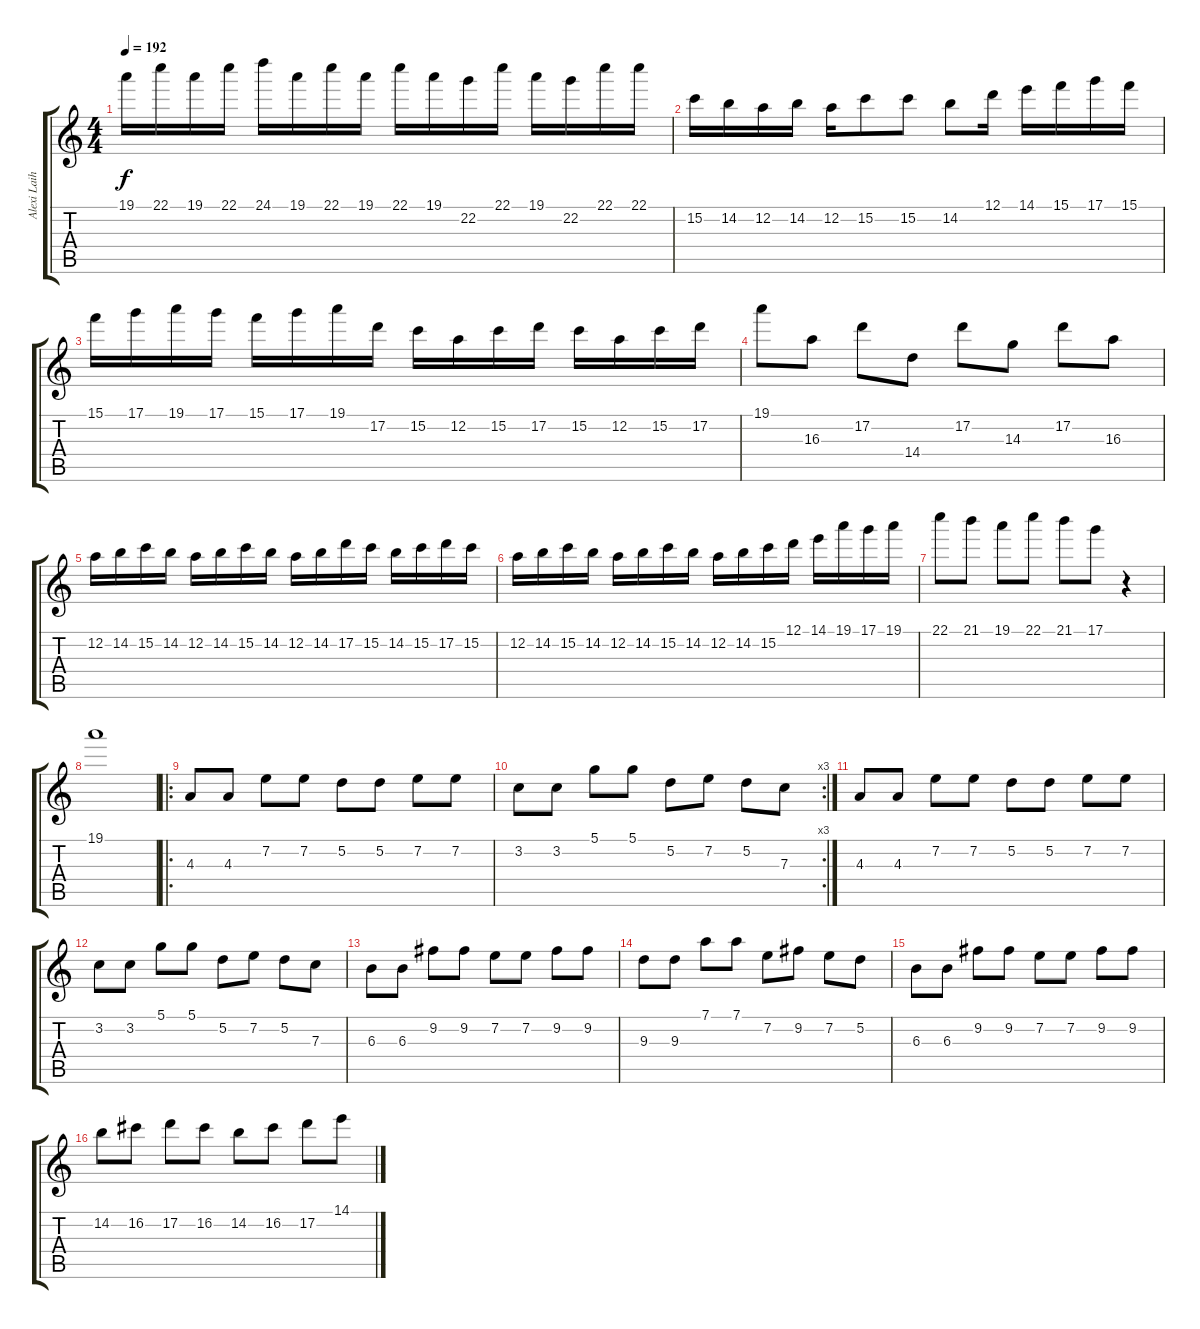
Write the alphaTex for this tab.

\track ("Alexi Laiho" "Alexi Laih") {instrument overdrivenguitar}
\staff {score tabs}
\tuning (D4 A3 F3 C3 G2 D2) {hide}
\ts (4 4)
\tempo 192
\clef g2
\ks c
19.1.16{dy f} 22.1.16 19.1.16 22.1.16 24.1.16 19.1.16 22.1.16 19.1.16 22.1.16 19.1.16 22.2.16 22.1.16 19.1.16 22.2.16 22.1.16 22.1.16 |
15.2.16 14.2.16 12.2.16 14.2.16 12.2.16 15.2.8 15.2.8 14.2.8 12.1.16 14.1.16 15.1.16 17.1.16 15.1.16 |
15.1.16 17.1.16 19.1.16 17.1.16 15.1.16 17.1.16 19.1.16 17.2.16 15.2.16 12.2.16 15.2.16 17.2.16 15.2.16 12.2.16 15.2.16 17.2.16 |
19.1.8 16.3.8 17.2.8 14.4.8 17.2.8 14.3.8 17.2.8 16.3.8 |
12.2.16 14.2.16 15.2.16 14.2.16 12.2.16 14.2.16 15.2.16 14.2.16 12.2.16 14.2.16 17.2.16 15.2.16 14.2.16 15.2.16 17.2.16 15.2.16 |
12.2.16 14.2.16 15.2.16 14.2.16 12.2.16 14.2.16 15.2.16 14.2.16 12.2.16 14.2.16 15.2.16 12.1.16 14.1.16 19.1.16 17.1.16 19.1.16 |
22.1.8 21.1.8 19.1.8 22.1.8 21.1.8 17.1.8 r.4 |
19.1.1 |
\ro
4.3.8 4.3.8 7.2.8 7.2.8 5.2.8 5.2.8 7.2.8 7.2.8 |
\rc 3
3.2.8 3.2.8 5.1.8 5.1.8 5.2.8 7.2.8 5.2.8 7.3.8 |
4.3.8 4.3.8 7.2.8 7.2.8 5.2.8 5.2.8 7.2.8 7.2.8 |
3.2.8 3.2.8 5.1.8 5.1.8 5.2.8 7.2.8 5.2.8 7.3.8 |
6.3.8 6.3.8 9.2.8 9.2.8 7.2.8 7.2.8 9.2.8 9.2.8 |
9.3.8 9.3.8 7.1.8 7.1.8 7.2.8 9.2.8 7.2.8 5.2.8 |
6.3.8 6.3.8 9.2.8 9.2.8 7.2.8 7.2.8 9.2.8 9.2.8 |
14.2.8 16.2.8 17.2.8 16.2.8 14.2.8 16.2.8 17.2.8 14.1.8
